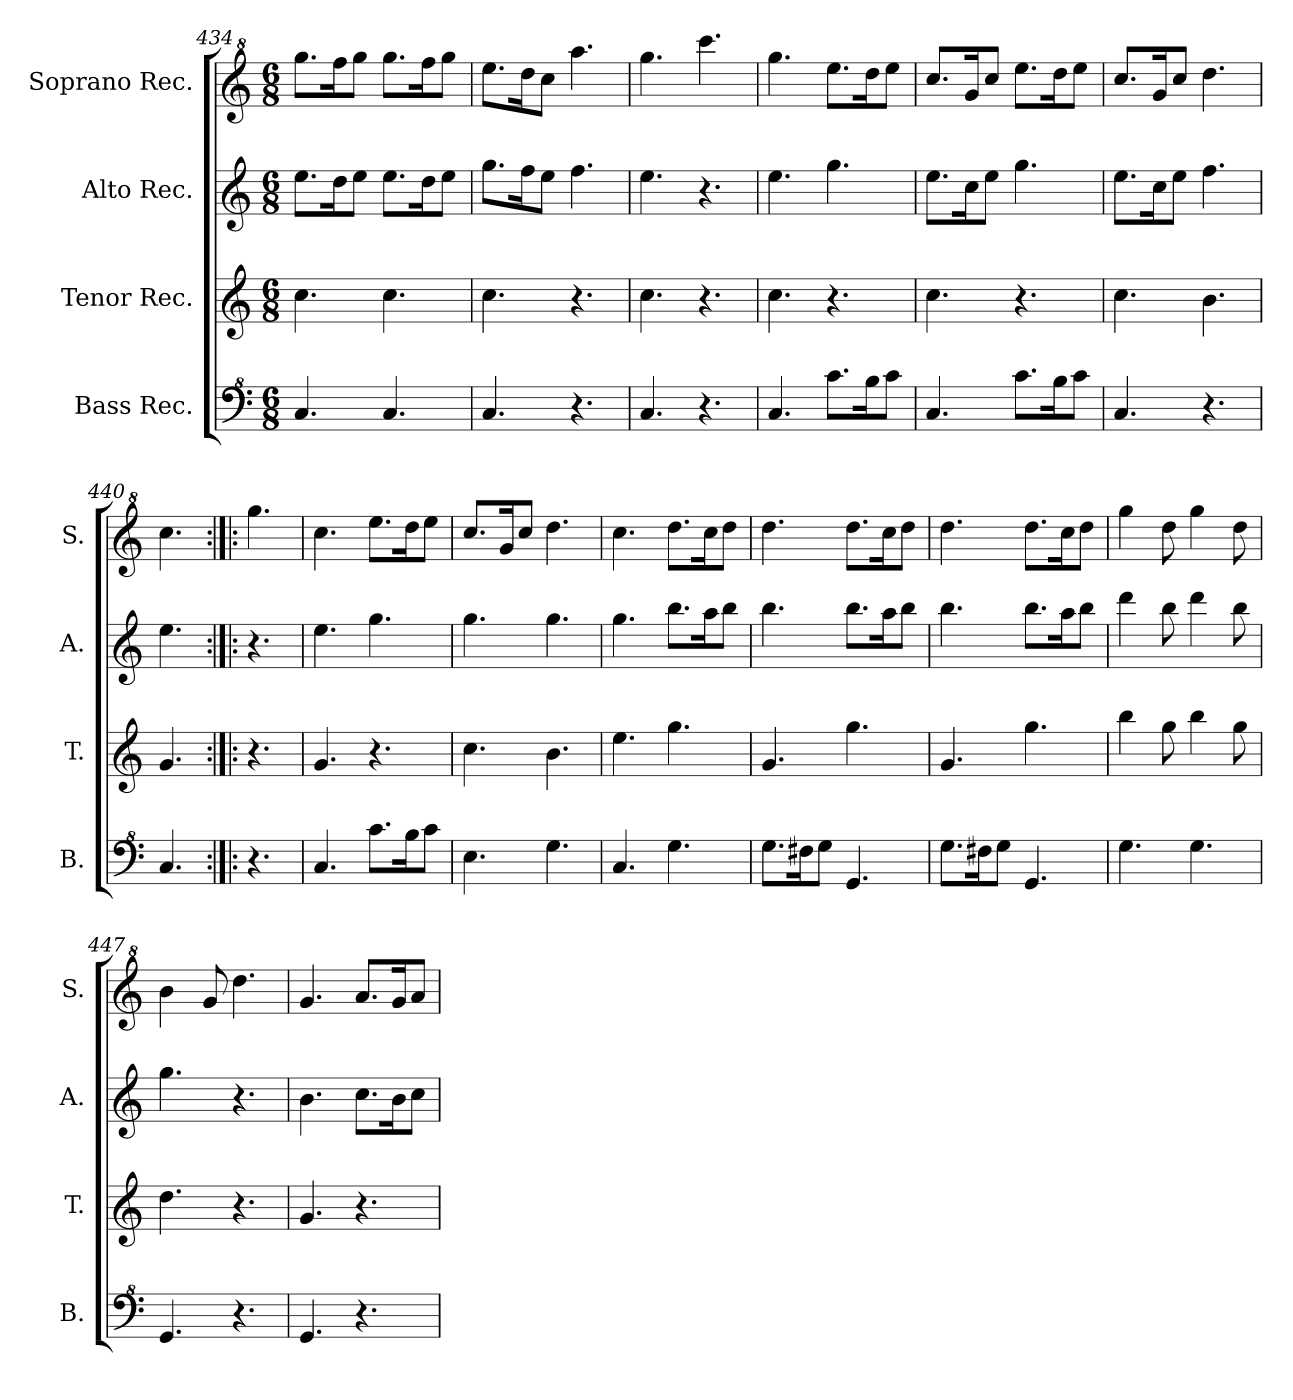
**kern	**kern	**kern	**kern
*part4	*part3	*part2	*part1
*staff4	*staff3	*staff2	*staff1
*I"Bass Rec.	*I"Tenor Rec.	*I"Alto Rec.	*I"Soprano Rec.
*I'B.	*I'T.	*I'A.	*I'S.
*clefF^4	*clefG2	*clefG2	*clefG^2
*k[]	*k[]	*k[]	*k[]
*M6/8	*M6/8	*M6/8	*M6/8
=434	=434	=434	=434
4.c/	4.cc\	8.ee\L	8.ggg\L
.	.	16dd\K	16fff\K
.	.	8ee\J	8ggg\J
4.c/	4.cc\	8.ee\L	8.ggg\L
.	.	16dd\K	16fff\K
.	.	8ee\J	8ggg\J
=435	=435	=435	=435
4.c/	4.cc\	8.gg\L	8.eee\L
.	.	16ff\K	16ddd\K
.	.	8ee\J	8ccc\J
4.r	4.r	4.ff\	4.aaa\
=436	=436	=436	=436
4.c/	4.cc\	4.ee\	4.ggg\
4.r	4.r	4.r	4.cccc\
=437	=437	=437	=437
4.c/	4.cc\	4.ee\	4.ggg\
8.cc\L	4.r	4.gg\	8.eee\L
16b\K	.	.	16ddd\K
8cc\J	.	.	8eee\J
=438	=438	=438	=438
4.c/	4.cc\	8.ee\L	8.ccc/L
.	.	16cc\K	16gg/K
.	.	8ee\J	8ccc/J
8.cc\L	4.r	4.gg\	8.eee\L
16b\K	.	.	16ddd\K
8cc\J	.	.	8eee\J
=439	=439	=439	=439
4.c/	4.cc\	8.ee\L	8.ccc/L
.	.	16cc\K	16gg/K
.	.	8ee\J	8ccc/J
4.r	4.b\	4.ff\	4.ddd\
=440	=440	=440	=440
4.c/	4.g/	4.ee\	4.ccc\
!!LO:LB:g=z
=440X16:|!|:	=440X16:|!|:	=440X16:|!|:	=440X16:|!|:
4.r	4.r	4.r	4.ggg\
=441	=441	=441	=441
4.c/	4.g/	4.ee\	4.ccc\
8.cc\L	4.r	4.gg\	8.eee\L
16b\K	.	.	16ddd\K
8cc\J	.	.	8eee\J
=442	=442	=442	=442
4.e\	4.cc\	4.gg\	8.ccc/L
.	.	.	16gg/K
.	.	.	8ccc/J
4.g\	4.b\	4.gg\	4.ddd\
=443	=443	=443	=443
4.c/	4.ee\	4.gg\	4.ccc\
4.g\	4.gg\	8.bb\L	8.ddd\L
.	.	16aa\K	16ccc\K
.	.	8bb\J	8ddd\J
=444	=444	=444	=444
8.g\L	4.g/	4.bb\	4.ddd\
16f#X\K	.	.	.
8g\J	.	.	.
4.G/	4.gg\	8.bb\L	8.ddd\L
.	.	16aa\K	16ccc\K
.	.	8bb\J	8ddd\J
=445	=445	=445	=445
8.g\L	4.g/	4.bb\	4.ddd\
16f#X\K	.	.	.
8g\J	.	.	.
4.G/	4.gg\	8.bb\L	8.ddd\L
.	.	16aa\K	16ccc\K
.	.	8bb\J	8ddd\J
=446	=446	=446	=446
4.g\	4bb\	4ddd\	4ggg\
.	8gg\	8bb\	8ddd\
4.g\	4bb\	4ddd\	4ggg\
.	8gg\	8bb\	8ddd\
!!LO:LB:g=z
=447	=447	=447	=447
4.G/	4.dd\	4.gg\	4bb\
.	.	.	8gg/
4.r	4.r	4.r	4.ddd\
=448	=448	=448	=448
4.G/	4.g/	4.b\	4.gg/
4.r	4.r	8.cc\L	8.aa/L
.	.	16b\K	16gg/K
.	.	8cc\J	8aa/J
=	=	=	=
*-	*-	*-	*-
